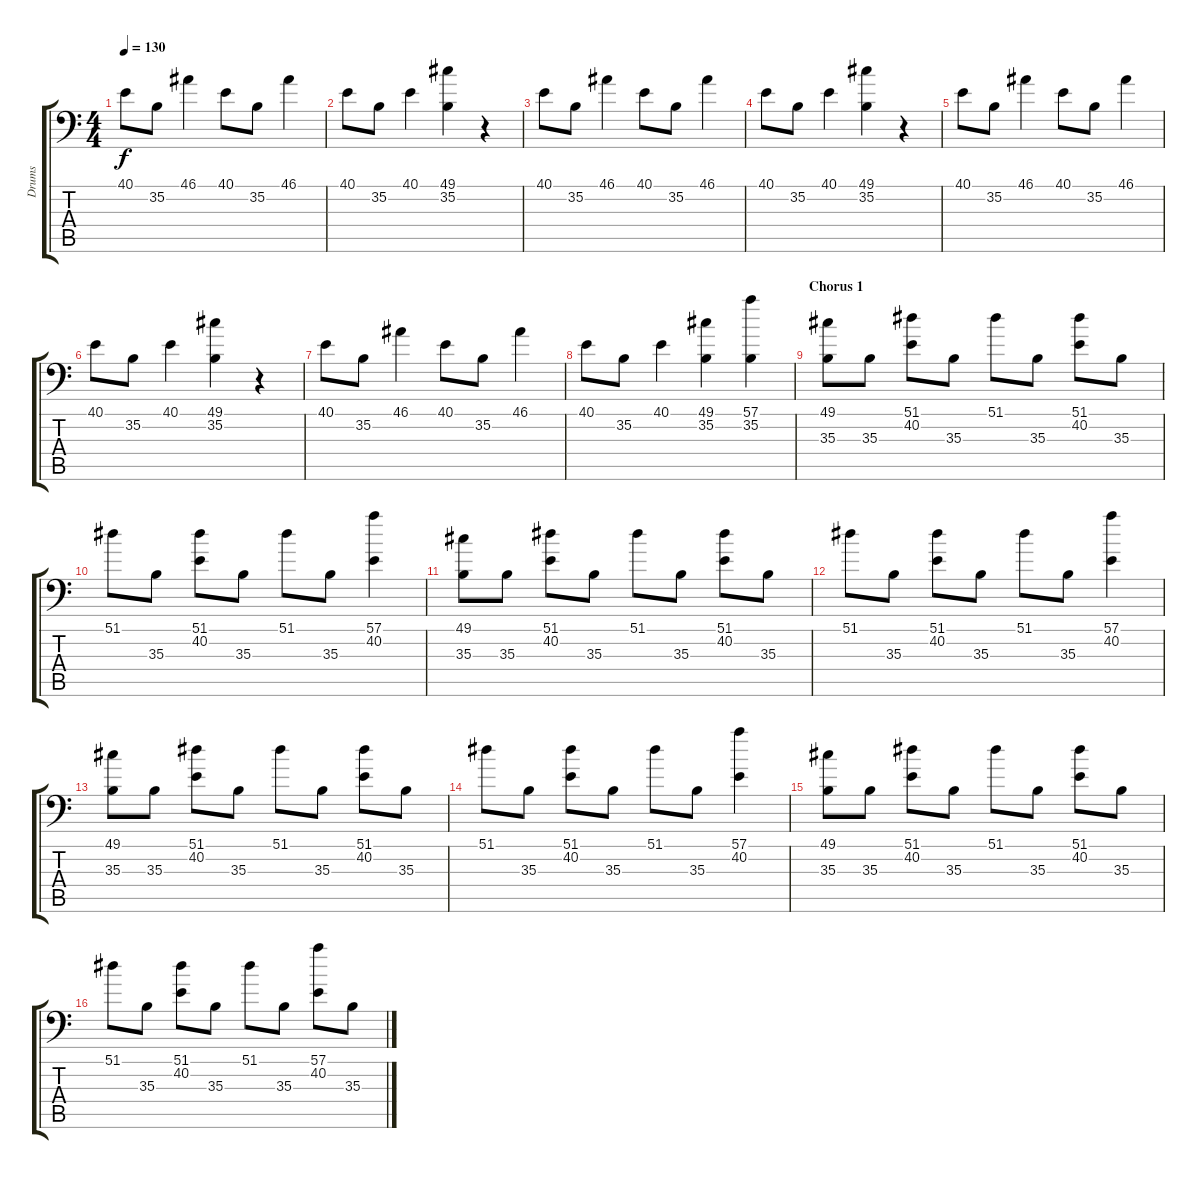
\track ("Drums" "Drums") {instrument acousticgrandpiano}
\staff {score tabs}
\tuning (C-1 C-1 C-1 C-1 C-1 C-1) {hide}
\ts (4 4)
\tempo 130
\clef f4
\ks c
40.1.8{dy f} 35.2.8 46.1.4 40.1.8 35.2.8 46.1.4 |
40.1.8 35.2.8 40.1.4 (49.1 35.2).4 r.4 |
40.1.8 35.2.8 46.1.4 40.1.8 35.2.8 46.1.4 |
40.1.8 35.2.8 40.1.4 (49.1 35.2).4 r.4 |
40.1.8 35.2.8 46.1.4 40.1.8 35.2.8 46.1.4 |
40.1.8 35.2.8 40.1.4 (49.1 35.2).4 r.4 |
40.1.8 35.2.8 46.1.4 40.1.8 35.2.8 46.1.4 |
40.1.8 35.2.8 40.1.4 (49.1 35.2).4 (57.1 35.2).4 |
\section ("" "Chorus 1")
(49.1 35.3).8 35.3.8 (51.1 40.2).8 35.3.8 51.1.8 35.3.8 (51.1 40.2).8 35.3.8 |
51.1.8 35.3.8 (51.1 40.2).8 35.3.8 51.1.8 35.3.8 (57.1 40.2).4 |
(49.1 35.3).8 35.3.8 (51.1 40.2).8 35.3.8 51.1.8 35.3.8 (51.1 40.2).8 35.3.8 |
51.1.8 35.3.8 (51.1 40.2).8 35.3.8 51.1.8 35.3.8 (57.1 40.2).4 |
(49.1 35.3).8 35.3.8 (51.1 40.2).8 35.3.8 51.1.8 35.3.8 (51.1 40.2).8 35.3.8 |
51.1.8 35.3.8 (51.1 40.2).8 35.3.8 51.1.8 35.3.8 (57.1 40.2).4 |
(49.1 35.3).8 35.3.8 (51.1 40.2).8 35.3.8 51.1.8 35.3.8 (51.1 40.2).8 35.3.8 |
51.1.8 35.3.8 (51.1 40.2).8 35.3.8 51.1.8 35.3.8 (57.1 40.2).8 35.3.8
